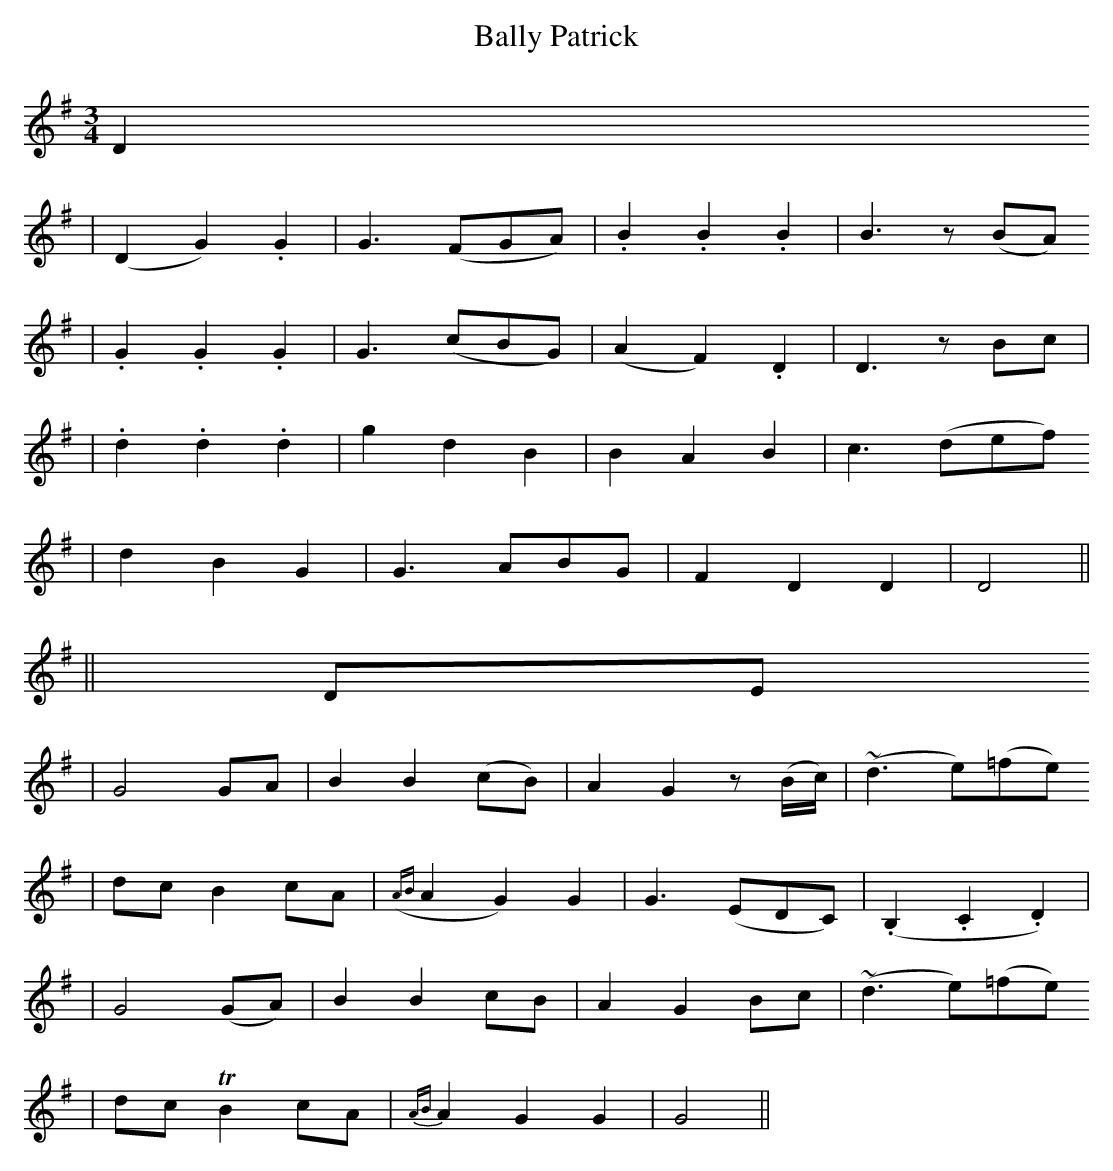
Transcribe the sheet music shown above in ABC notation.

X:1
T: Bally Patrick
M: 3/4
L: 1/8
K: G
D2
| (D2 G2) .G2 | G3 (FGA) | .B2 .B2 .B2 | B3 z(BA)
| .G2 .G2 .G2 | G3 (cBG) | (A2 F2) .D2 | D3 zBc |
| .d2 .d2 .d2 | g2 d2 B2 | B2 A2 B2 | c3 (def)
| d2 B2 G2 | G3 ABG | F2 D2 D2 | D4 ||
|| DE
| G4 GA | B2 B2 (cB) | A2 G2 z(B/c/) | (~d3 e)(=fe)
| dc B2 cA | ({AB}A2 G2) G2 | G3 (EDC) | (.B,2 .C2 .D2) |
| G4 (GA) | B2 B2 cB | A2 G2 Bc | (~d3 e)(=fe)
| dc TB2 cA | {AB}A2 G2 G2 | G4 ||
